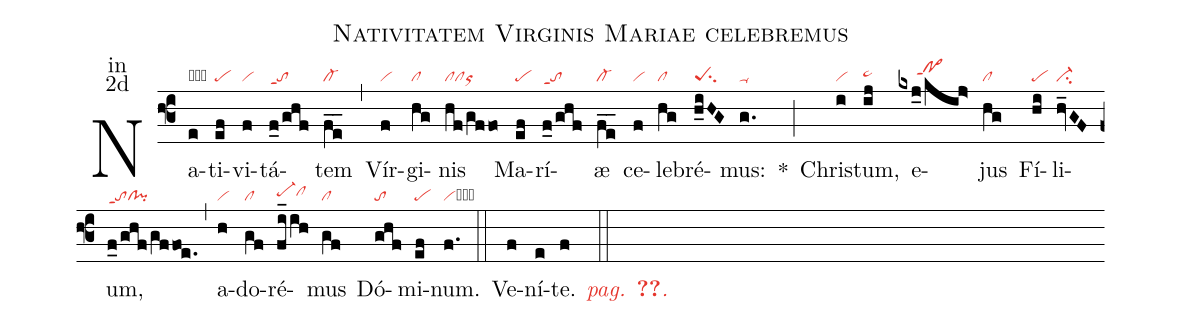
name:Nativitatem Virginis Mariae celebremus;
office-part:in;
mode:2d;
nabc-lines:1;
%%
(f3) Na(e|obta)ti(ef|pe)vi(f|vi)tá(f_0/ghf|toppt1)tem(fe__|cl-) (,) Vír(f|vi)gi(hg|cl)nis(hf/gffo|clclor) Ma(ef|pe)rí(f_0/ghf|toppt1)æ(fe__|cl-) ce(f|vi)le(hg|cl)bré(h_iHG|peSsu2)mus:(g.|ta-) <sp>*</sp>(;) Chris(i|vi)tum,(ij|pe~hh) e(kxj_0/kij>|/////po>hjppt1)jus(hg|cl) Fí(hi|pe)li(hv_GF|ci-)um,(f_0/ghf/gffoe.|toppt1cl!pi) (,) a(h|vi)do(gf|cl)ré(fi_/ih|pe-hhclhh)mus(gf|cl) Dó(ghf|to)mi(ef|pe)num.(f.|vicb) (::) <nlba>Ve(f)ní(e)t{e}. <c><i>pag. <v>\pageref{M-ORIP2d}</v>.</i></c></nlba>(f ::)
